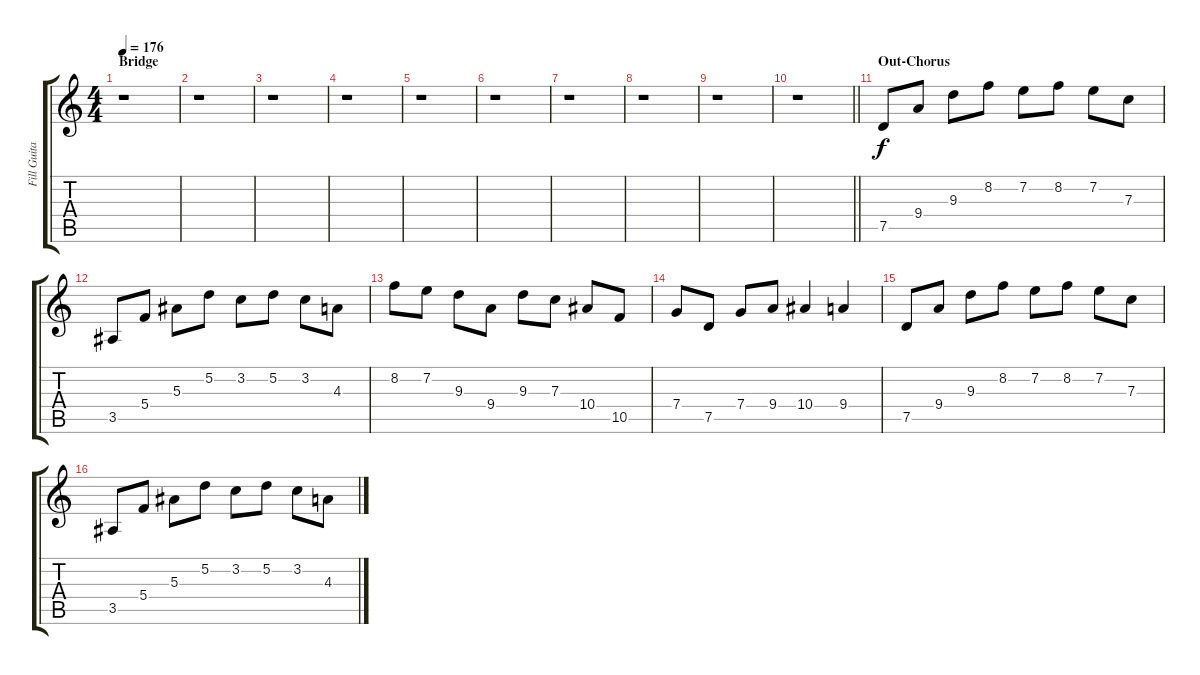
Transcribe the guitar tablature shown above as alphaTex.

\track ("Fill Guitar 2" "Fill Guita") {instrument distortionguitar}
\staff {score tabs}
\tuning (D4 A3 F3 C3 G2 D2) {hide}
\ts (4 4)
\section ("" "Bridge")
\tempo 176
\clef g2
\ks c
r.1{dy f} |
r.1 |
r.1 |
r.1 |
r.1 |
r.1 |
r.1 |
r.1 |
r.1 |
\barLineRight lightlight
r.1 |
\section ("" "Out-Chorus")
7.5.8 9.4.8 9.3.8 8.2.8 7.2.8 8.2.8 7.2.8 7.3.8 |
3.5.8 5.4.8 5.3.8 5.2.8 3.2.8 5.2.8 3.2.8 4.3.8 |
8.2.8 7.2.8 9.3.8 9.4.8 9.3.8 7.3.8 10.4.8 10.5.8 |
7.4.8 7.5.8 7.4.8 9.4.8 10.4.4 9.4.4 |
7.5.8 9.4.8 9.3.8 8.2.8 7.2.8 8.2.8 7.2.8 7.3.8 |
3.5.8 5.4.8 5.3.8 5.2.8 3.2.8 5.2.8 3.2.8 4.3.8
